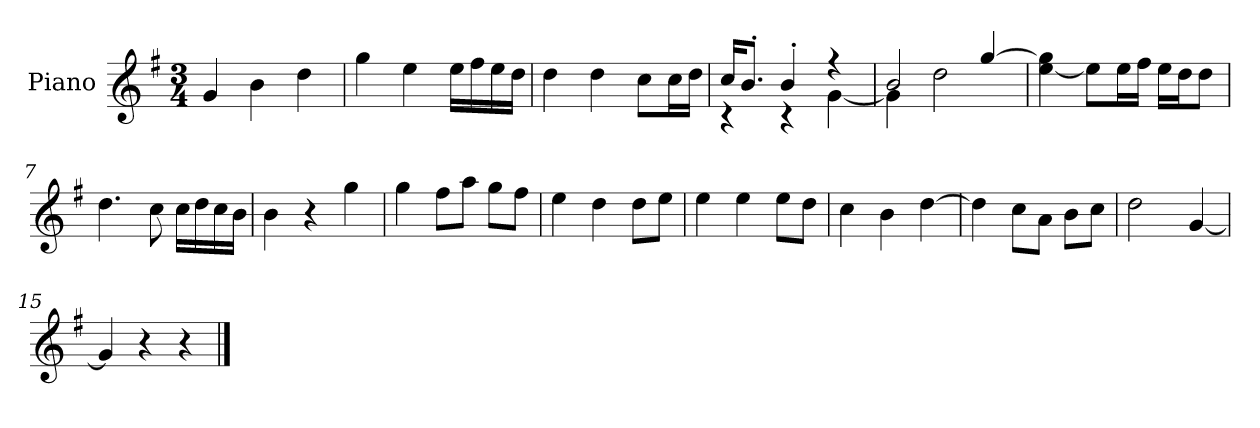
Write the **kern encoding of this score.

**kern
*part1
*staff1
*I"Piano
*I'P-no
*clefG2
*k[f#]
*M3/4
*MM179
=1
4g/
4b\
4dd\
=2
4gg\
4ee\
16ee\LL
16ff#\
16ee\
16dd\JJ
=3
4dd\
4dd\
8cc\L
16cc\L
16dd\JJ
=4
*^
16cc/KL	4r
8.b'/J	.
4b'/	4r
4r	[4g\
=5	=5
2b/	4g\]
.	2dd\
[4gg/	.
*v	*v
=6
[4ee\ 4gg\]
8ee\L]
16ee\L
16ff#\JJ
16ee\LL
16dd\J
8dd\J
=7
4.dd\
8cc\
16cc\LL
16dd\
16cc\
16b\JJ
!!LO:LB:g=z
=8
4b\
4r
4gg\
=9
4gg\
8ff#\L
8aa\J
8gg\L
8ff#\J
=10
4ee\
4dd\
8dd\L
8ee\J
=11
4ee\
4ee\
8ee\L
8dd\J
=12
4cc\
4b\
[4dd\
=13
4dd\]
8cc\L
8a\J
8b\L
8cc\J
=14
2dd\
[4g/
=15
4g/]
4r
4r
==
*-
